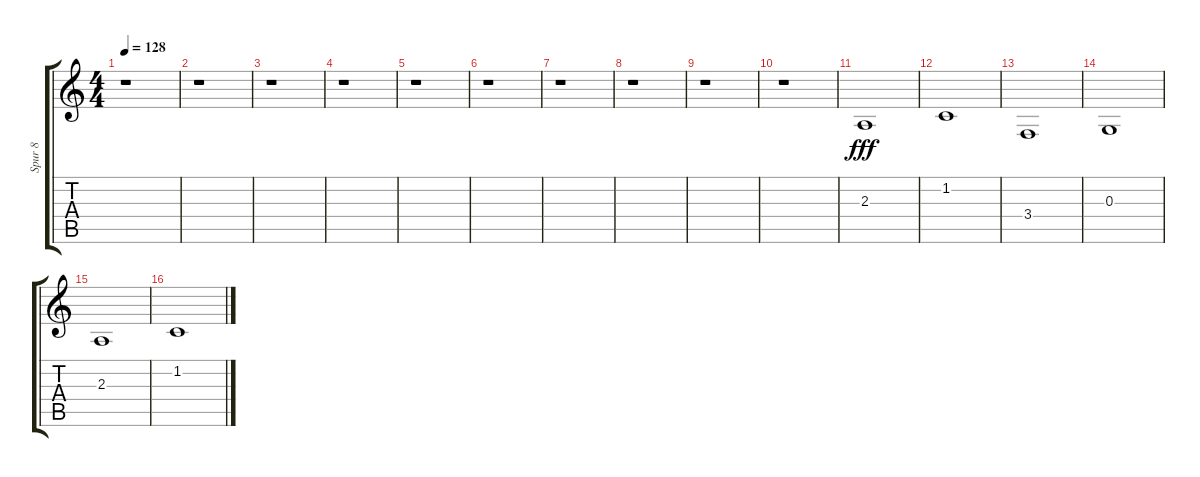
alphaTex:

\track ("Spur 8" "Spur 8") {instrument stringensemble2}
\staff {score tabs}
\tuning (E4 B3 G3 D3 A2 E2) {hide}
\ts (4 4)
\tempo 128
\clef g2
\ks c
r.1{dy fff instrument stringensemble2} |
r.1 |
r.1 |
r.1 |
r.1 |
r.1 |
r.1 |
r.1 |
r.1 |
r.1 |
2.3.1 |
1.2.1 |
3.4.1 |
0.3.1 |
2.3.1 |
1.2.1
